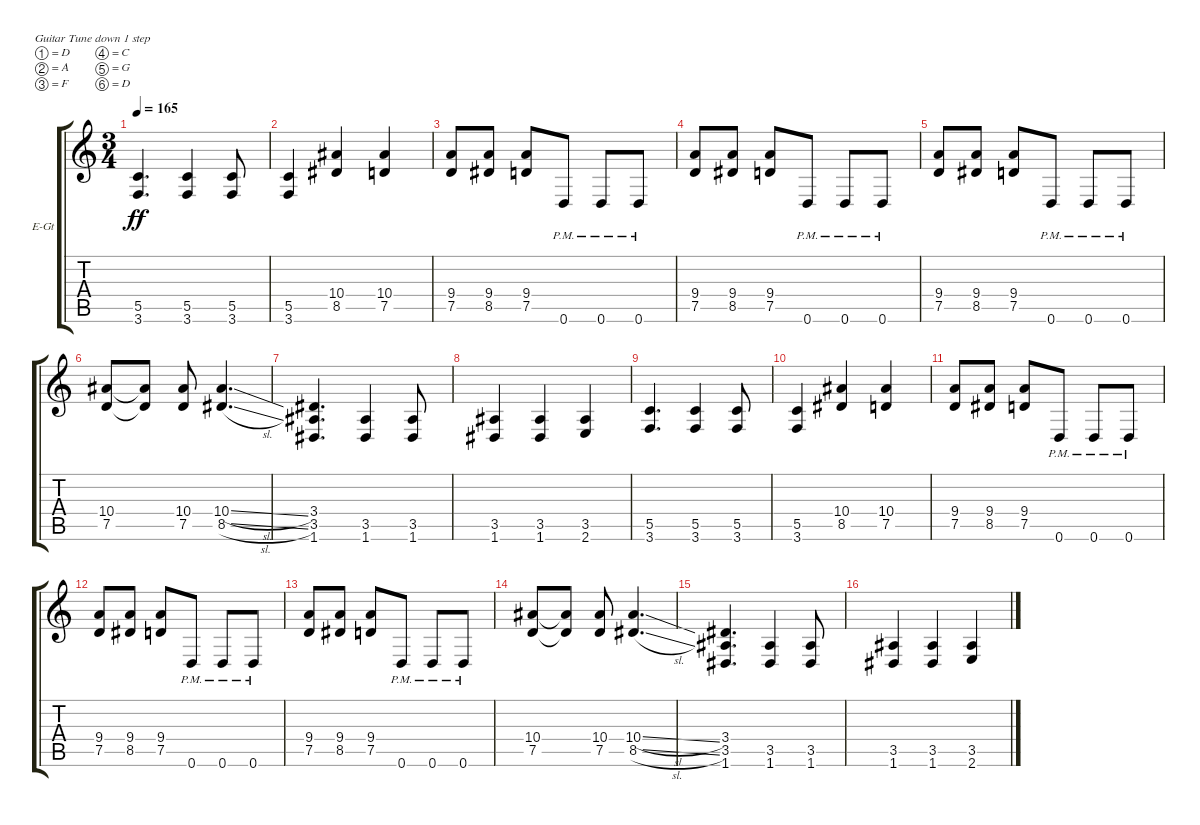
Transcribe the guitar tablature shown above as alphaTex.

\bracketExtendMode groupsimilarinstruments
\firstSystemTrackNameOrientation horizontal
\otherSystemsTrackNameOrientation horizontal
\track ("Electric Guitar 1" "E-Gt") {instrument distortionguitar}
\staff {score tabs}
\tuning (D4 A3 F3 C3 G2 D2)
\ts (3 4)
\tempo 165
\clef g2
\ks c
(3.6 5.5).4{d dy ff} (3.6 5.5).4 (3.6 5.5).8 |
(3.6 5.5).4 (8.5 10.4).4 (7.5 10.4).4 |
(7.5 9.4).8 (8.5 9.4).8 (7.5 9.4).8 0.6{pm}.8 0.6{pm}.8 0.6{pm}.8 |
(7.5 9.4).8 (8.5 9.4).8 (7.5 9.4).8 0.6{pm}.8 0.6{pm}.8 0.6{pm}.8 |
(7.5 9.4).8 (8.5 9.4).8 (7.5 9.4).8 0.6{pm}.8 0.6{pm}.8 0.6{pm}.8 |
(10.4 7.5).8 (10.4{t} 7.5{t}).8 (10.4 7.5).8 (10.4{sl} 8.5{sl}).4{d} |
(1.6 3.5 3.4).4{d} (1.6 3.5).4 (1.6 3.5).8 |
(1.6 3.5).4 (1.6 3.5).4 (2.6 3.5).4 |
(3.6 5.5).4{d} (3.6 5.5).4 (3.6 5.5).8 |
(3.6 5.5).4 (8.5 10.4).4 (7.5 10.4).4 |
(7.5 9.4).8 (8.5 9.4).8 (7.5 9.4).8 0.6{pm}.8 0.6{pm}.8 0.6{pm}.8 |
(7.5 9.4).8 (8.5 9.4).8 (7.5 9.4).8 0.6{pm}.8 0.6{pm}.8 0.6{pm}.8 |
(7.5 9.4).8 (8.5 9.4).8 (7.5 9.4).8 0.6{pm}.8 0.6{pm}.8 0.6{pm}.8 |
(10.4 7.5).8 (10.4{t} 7.5{t}).8 (10.4 7.5).8 (10.4{sl} 8.5{sl}).4{d} |
(1.6 3.5 3.4).4{d} (1.6 3.5).4 (1.6 3.5).8 |
(1.6 3.5).4 (1.6 3.5).4 (2.6 3.5).4
